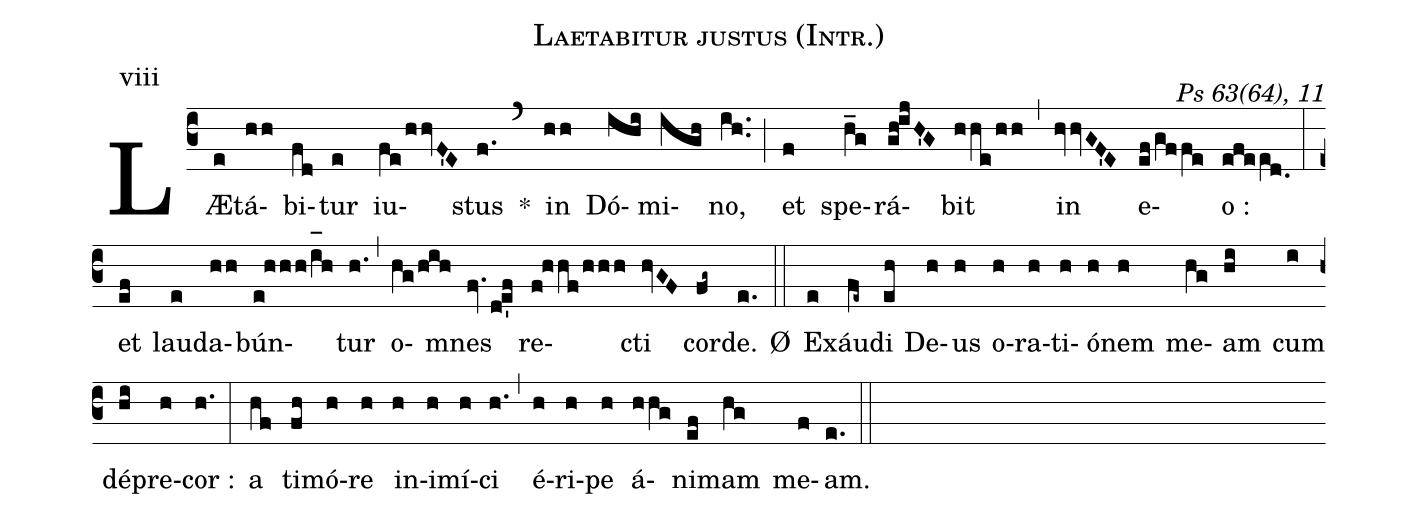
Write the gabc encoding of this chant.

name:Laetabitur justus (Intr.);
commentary: Ps 63(64), 11;
mode:viii;
%%
(c3) LÆ(e)tá(hh)bi(fd)tur(e) iu(fe/hhvF'E)stus(f.) *(`) in(hh) Dó(ihi)mi(igh)no,(ih..) (;) et(f) spe(h_g)rá(gh!ijH'G)bit(hhe/hh) (,) in(hvvGF'E) e(ef/gffe)o :(efee[ll:1]d.0) (:) et(ef) lau(e)da(hh)bún(e!hhh/i_[oh:h]h)tur(h.) (,) o(hg/hih)mnes(fv.de'f) re(f!hhf/hhh)cti(hvGF) cor(fg~)de.(e.)  Ø(::) Ex(e)áu(fe~)di(eh) De(h)us(h) o(h)ra(h)ti(h)ó(h)nem(h) me(hg)am(hi) cum(i) dé(hi)pre(h)cor :(h.) (:) a(hf) ti(fh)mó(h)re(h) in(h)i(h)mí(h)ci(h.) (,) é(h)ri(h)pe(h) á(hhg)ni(ef)mam(hg) me(f)am.(e.) (::)
